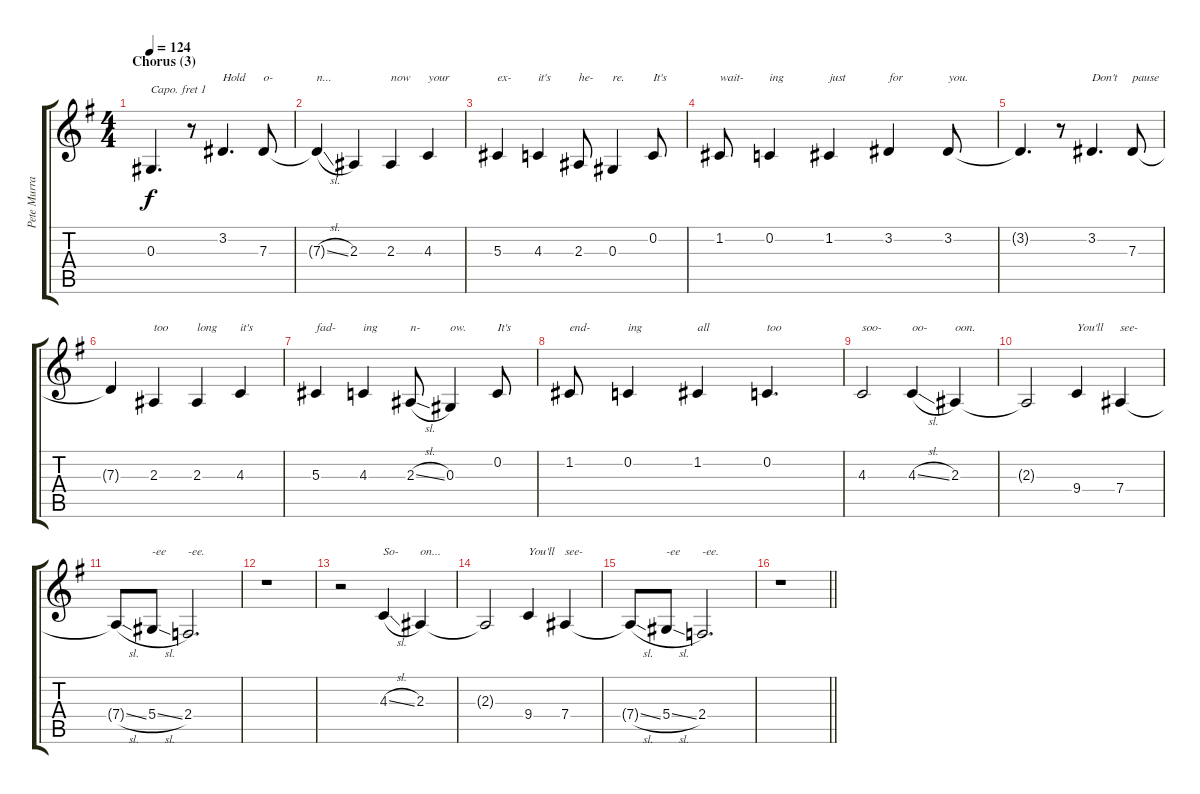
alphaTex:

\track ("Pete Murray (Vocals)" "Pete Murra") {instrument tuba}
\staff {score tabs}
\capo 1
\tuning (E4 B3 G3 D3 A2 E2) {hide}
\ts (4 4)
\section ("" "Chorus (3)")
\tempo 124
\clef g2
\ks g
0.3.4{d dy f} r.8 3.2.4{d txt "Hold"} 7.3.8{txt "o-"} |
7.3{sl t}.4{txt "n..."} 2.3.4 2.3.4{txt "now"} 4.3.4{txt "your"} |
5.3.4{txt "ex-"} 4.3.4{txt "it's"} 2.3.8{txt "he-"} 0.3.4{txt "re."} 0.2.8{txt "It's"} |
1.2.8{txt "wait-"} 0.2.4{txt "ing"} 1.2.4{txt "just"} 3.2.4{txt "for"} 3.2.8{txt "you."} |
3.2{t}.4{d} r.8 3.2.4{d txt "Don't"} 7.3.8{txt "pause"} |
7.3{t}.4 2.3.4{txt "too"} 2.3.4{txt "long"} 4.3.4{txt "it's"} |
5.3.4{txt "fad-"} 4.3.4{txt "ing"} 2.3{sl}.8{txt "n-"} 0.3.4{txt "ow."} 0.2.8{txt "It's"} |
1.2.8{txt "end-"} 0.2.4{txt "ing"} 1.2.4{txt "all"} 0.2.4{d txt "too"} |
4.3.2{txt "soo-"} 4.3{sl}.4{txt "oo-"} 2.3.4{txt "oon."} |
2.3{t}.2 9.4.4{txt "You'll"} 7.4.4{txt "see-"} |
7.4{sl t}.8 5.4{sl}.8{txt "-ee"} 2.4.2{d txt "-ee."} |
r.1 |
r.2 4.3{sl}.4{txt "So-"} 2.3.4{txt "on..."} |
2.3{t}.2 9.4.4{txt "You'll"} 7.4.4{txt "see-"} |
7.4{sl t}.8 5.4{sl}.8{txt "-ee"} 2.4.2{d txt "-ee."} |
\barLineRight lightlight
r.1
